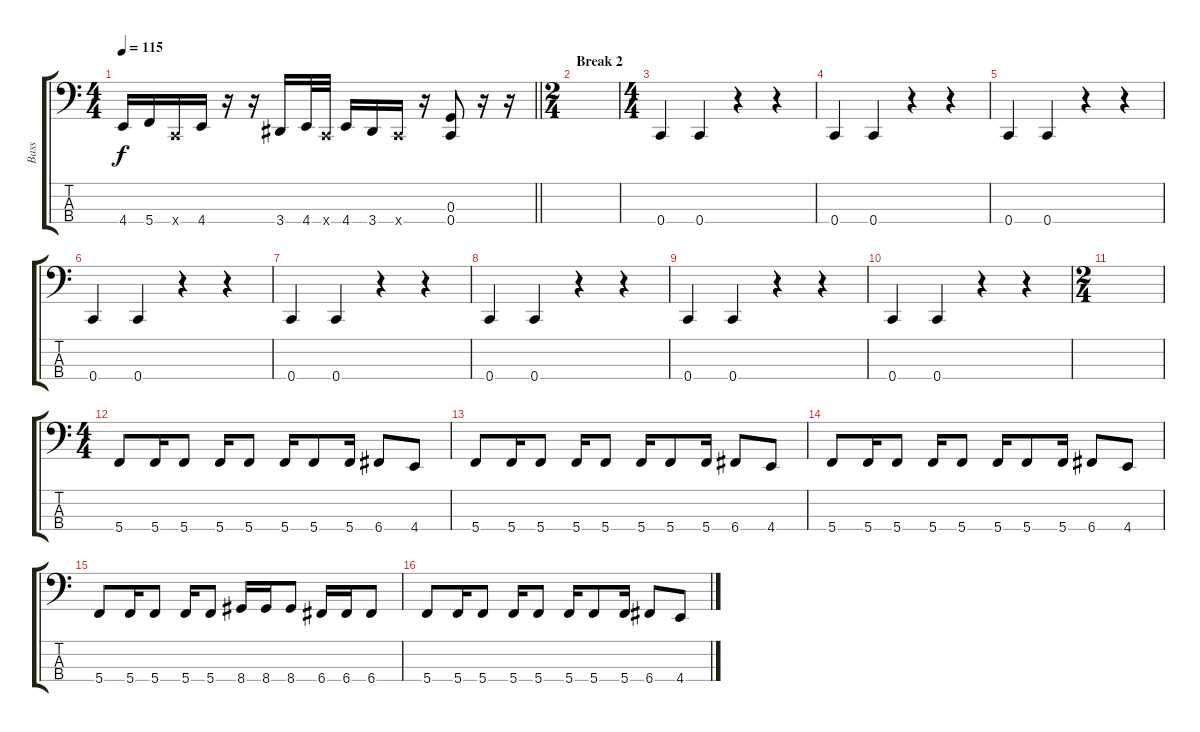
\track ("Bass" "Bass") {instrument electricbassfinger}
\staff {score tabs}
\tuning (F2 C2 G1 C1) {hide}
\ts (4 4)
\tempo 115
\clef f4
\barLineRight lightlight
\ks c
4.4.16{dy f} 5.4.16 0.4{x}.16 4.4.16 r.16 r.16 3.4.16 4.4.32 0.4{x}.32 4.4.16 3.4.16 0.4{x}.16 r.16 (0.3 0.4).8 r.16 r.16 |
\ts (2 4)
\section ("" "Break 2")
|
\ts (4 4)
0.4.4 0.4.4 r.4 r.4 |
0.4.4 0.4.4 r.4 r.4 |
0.4.4 0.4.4 r.4 r.4 |
0.4.4 0.4.4 r.4 r.4 |
0.4.4 0.4.4 r.4 r.4 |
0.4.4 0.4.4 r.4 r.4 |
0.4.4 0.4.4 r.4 r.4 |
0.4.4 0.4.4 r.4 r.4 |
\ts (2 4)
|
\ts (4 4)
5.4.8 5.4.16 5.4.8 5.4.16 5.4.8 5.4.16 5.4.8 5.4.16 6.4.8 4.4.8 |
5.4.8 5.4.16 5.4.8 5.4.16 5.4.8 5.4.16 5.4.8 5.4.16 6.4.8 4.4.8 |
5.4.8 5.4.16 5.4.8 5.4.16 5.4.8 5.4.16 5.4.8 5.4.16 6.4.8 4.4.8 |
5.4.8 5.4.16 5.4.8 5.4.16 5.4.8 8.4.16 8.4.16 8.4.8 6.4.16 6.4.16 6.4.8 |
5.4.8 5.4.16 5.4.8 5.4.16 5.4.8 5.4.16 5.4.8 5.4.16 6.4.8 4.4.8
